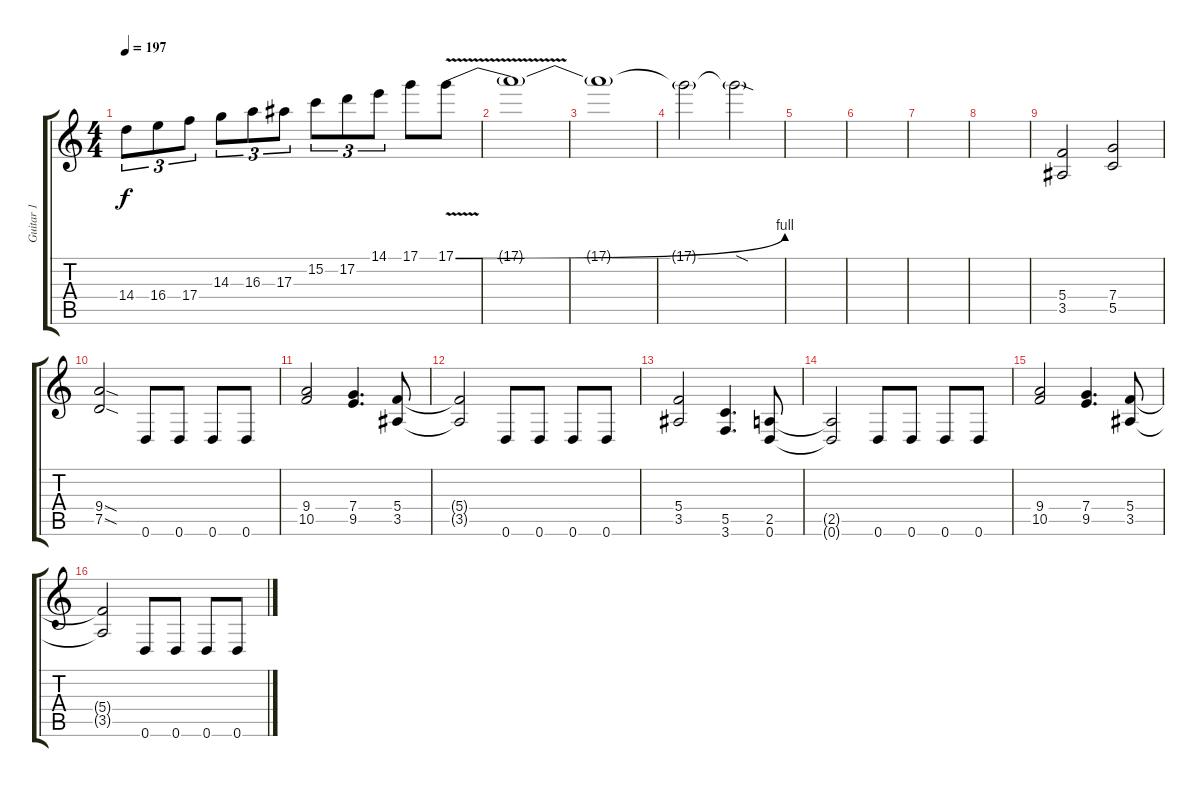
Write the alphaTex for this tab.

\track ("Guitar 1" "Guitar 1") {instrument distortionguitar}
\staff {score tabs}
\tuning (D4 A3 F3 C3 G2 D2) {hide}
\ts (4 4)
\tempo 197
\clef g2
\ks c
14.4.8{tu (3 2) dy f} 16.4.8{tu (3 2)} 17.4.8{tu (3 2)} 14.3.8{tu (3 2)} 16.3.8{tu (3 2)} 17.3.8{tu (3 2)} 15.2.8{tu (3 2)} 17.2.8{tu (3 2)} 14.1.8{tu (3 2)} 17.1.8 17.1{be (bend 0 0 60 4) v}.8 |
17.1{t}.1 |
17.1{t}.1 |
17.1{t}.2 17.1{sod t}.2 |
|
|
|
|
(5.4 3.5).2 (7.4 5.5).2 |
(9.4{sod} 7.5{sod}).2 0.6.8 0.6.8 0.6.8 0.6.8 |
(9.4 10.5).2 (7.4 9.5).4{d} (5.4 3.5).8 |
(5.4{t} 3.5{t}).2 0.6.8 0.6.8 0.6.8 0.6.8 |
(5.4 3.5).2 (5.5 3.6).4{d} (2.5 0.6).8 |
(2.5{t} 0.6{t}).2 0.6.8 0.6.8 0.6.8 0.6.8 |
(9.4 10.5).2 (7.4 9.5).4{d} (5.4 3.5).8 |
(5.4{t} 3.5{t}).2 0.6.8 0.6.8 0.6.8 0.6.8
